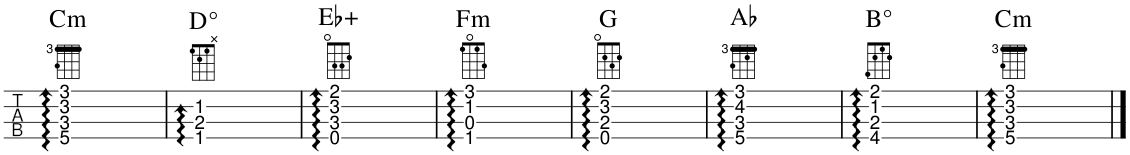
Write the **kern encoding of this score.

**kern	**harte
*part1	*part1
*staff1	*
*I"Ukulélé	*
*I'Uk.	*
*stria4	*
*	*
*k[]	*
*M4/4	*
=1	=1
!	!LO:H:kt=m
1cc:: 1e-:: 1g:: 1cc::	C:min
=2	=2
!	!LO:H:kt=°
1a-:: 1d:: 1f::	.
=3	=3
1g:: 1e-:: 1g:: 1b::	Eb:aug
=4	=4
!	!LO:H:kt=m
1a-:: 1c:: 1f:: 1cc::	F:min
=5	=5
1g:: 1d:: 1g:: 1b::	G:maj
=6	=6
1cc:: 1e-:: 1a-:: 1cc::	Ab:maj
=7	=7
!	!LO:H:kt=°
1b:: 1d:: 1f:: 1b::	.
=8	=8
!	!LO:H:kt=m
1cc:: 1e-:: 1g:: 1cc::	C:min
==	==
*-	*-
